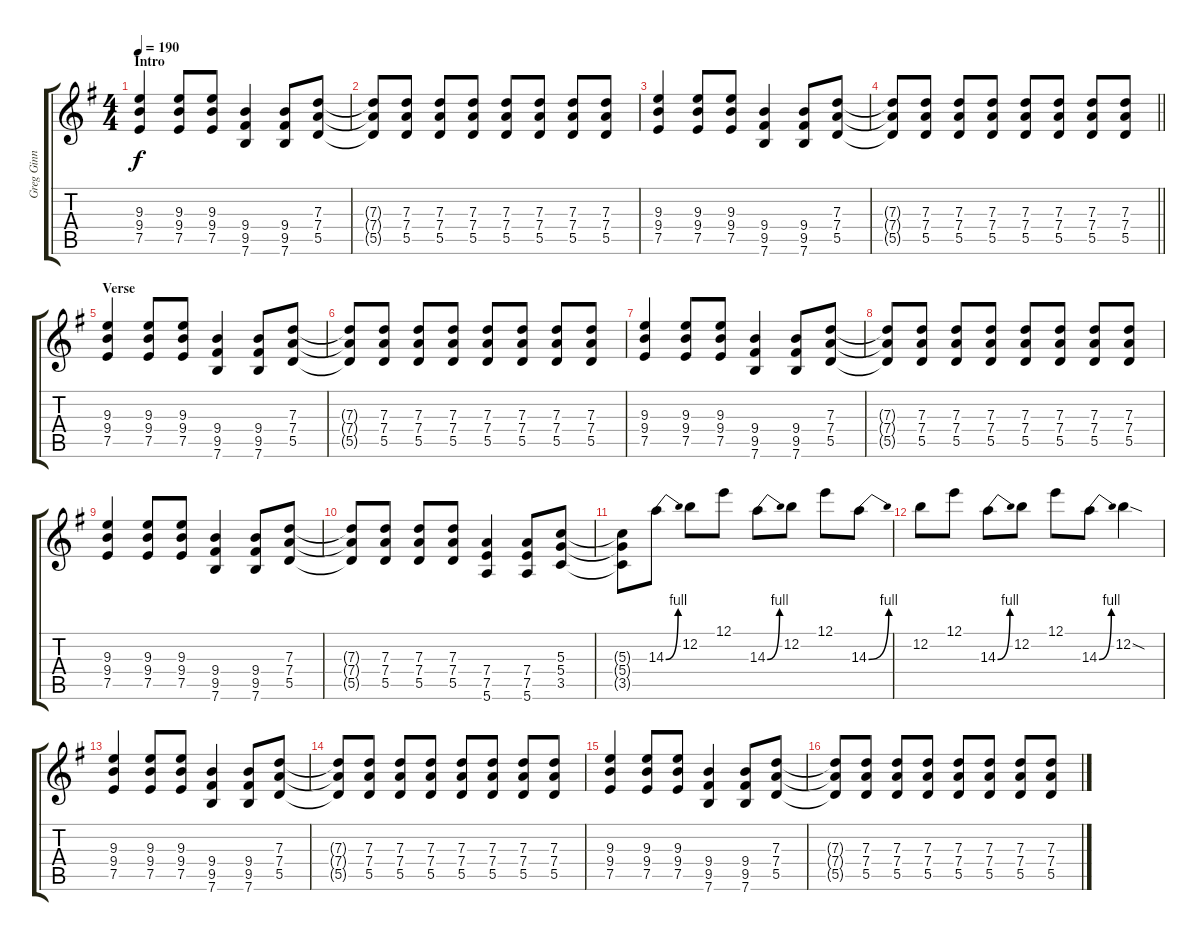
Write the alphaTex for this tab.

\track ("Greg Ginn" "Greg Ginn") {instrument distortionguitar}
\staff {score tabs}
\tuning (E4 B3 G3 D3 A2 E2) {hide}
\ts (4 4)
\section ("" "Intro")
\tempo 190
\clef g2
\ks eminor
(9.3 9.4 7.5).4{dy f volume 9 instrument distortionguitar} (9.3 9.4 7.5).8 (9.3 9.4 7.5).8 (9.4 9.5 7.6).4 (9.4 9.5 7.6).8 (7.3 7.4 5.5).8 |
(7.3{t} 7.4{t} 5.5{t}).8 (7.3 7.4 5.5).8 (7.3 7.4 5.5).8 (7.3 7.4 5.5).8 (7.3 7.4 5.5).8 (7.3 7.4 5.5).8 (7.3 7.4 5.5).8 (7.3 7.4 5.5).8 |
(9.3 9.4 7.5).4 (9.3 9.4 7.5).8 (9.3 9.4 7.5).8 (9.4 9.5 7.6).4 (9.4 9.5 7.6).8 (7.3 7.4 5.5).8 |
\barLineRight lightlight
(7.3{t} 7.4{t} 5.5{t}).8 (7.3 7.4 5.5).8 (7.3 7.4 5.5).8 (7.3 7.4 5.5).8 (7.3 7.4 5.5).8 (7.3 7.4 5.5).8 (7.3 7.4 5.5).8 (7.3 7.4 5.5).8 |
\section ("" "Verse")
(9.3 9.4 7.5).4{volume 13} (9.3 9.4 7.5).8 (9.3 9.4 7.5).8 (9.4 9.5 7.6).4 (9.4 9.5 7.6).8 (7.3 7.4 5.5).8 |
(7.3{t} 7.4{t} 5.5{t}).8 (7.3 7.4 5.5).8 (7.3 7.4 5.5).8 (7.3 7.4 5.5).8 (7.3 7.4 5.5).8 (7.3 7.4 5.5).8 (7.3 7.4 5.5).8 (7.3 7.4 5.5).8 |
(9.3 9.4 7.5).4 (9.3 9.4 7.5).8 (9.3 9.4 7.5).8 (9.4 9.5 7.6).4 (9.4 9.5 7.6).8 (7.3 7.4 5.5).8 |
(7.3{t} 7.4{t} 5.5{t}).8 (7.3 7.4 5.5).8 (7.3 7.4 5.5).8 (7.3 7.4 5.5).8 (7.3 7.4 5.5).8 (7.3 7.4 5.5).8 (7.3 7.4 5.5).8 (7.3 7.4 5.5).8 |
(9.3 9.4 7.5).4 (9.3 9.4 7.5).8 (9.3 9.4 7.5).8 (9.4 9.5 7.6).4 (9.4 9.5 7.6).8 (7.3 7.4 5.5).8 |
(7.3{t} 7.4{t} 5.5{t}).8 (7.3 7.4 5.5).8 (7.3 7.4 5.5).8 (7.3 7.4 5.5).8 (7.4 7.5 5.6).4 (7.4 7.5 5.6).8 (5.3 5.4 3.5).8 |
(5.3{t} 5.4{t} 3.5{t}).8 14.3{be (bend 0 0 60 4)}.8 12.2.8 12.1.8 14.3{be (bend 0 0 60 4)}.8 12.2.8 12.1.8 14.3{be (bend 0 0 60 4)}.8 |
12.2.8 12.1.8 14.3{be (bend 0 0 60 4)}.8 12.2.8 12.1.8 14.3{be (bend 0 0 60 4)}.8 12.2{sod}.4 |
(9.3 9.4 7.5).4 (9.3 9.4 7.5).8 (9.3 9.4 7.5).8 (9.4 9.5 7.6).4 (9.4 9.5 7.6).8 (7.3 7.4 5.5).8 |
(7.3{t} 7.4{t} 5.5{t}).8 (7.3 7.4 5.5).8 (7.3 7.4 5.5).8 (7.3 7.4 5.5).8 (7.3 7.4 5.5).8 (7.3 7.4 5.5).8 (7.3 7.4 5.5).8 (7.3 7.4 5.5).8 |
(9.3 9.4 7.5).4 (9.3 9.4 7.5).8 (9.3 9.4 7.5).8 (9.4 9.5 7.6).4 (9.4 9.5 7.6).8 (7.3 7.4 5.5).8 |
(7.3{t} 7.4{t} 5.5{t}).8 (7.3 7.4 5.5).8 (7.3 7.4 5.5).8 (7.3 7.4 5.5).8 (7.3 7.4 5.5).8 (7.3 7.4 5.5).8 (7.3 7.4 5.5).8 (7.3 7.4 5.5).8
